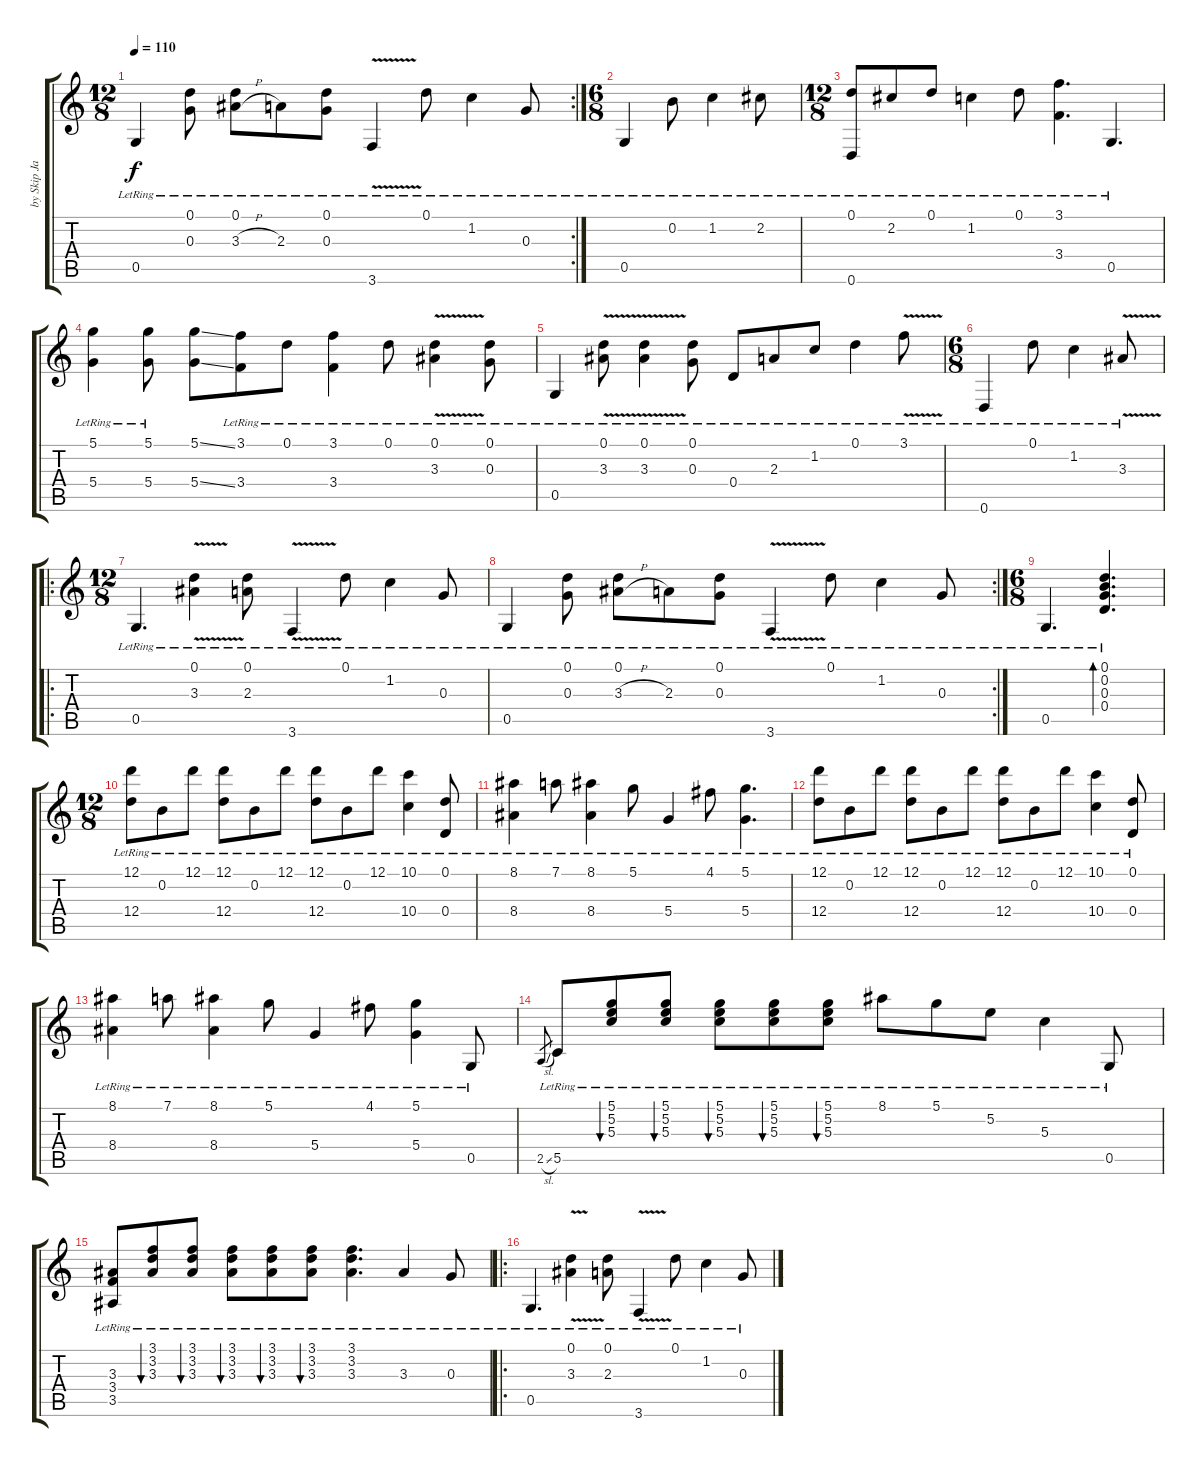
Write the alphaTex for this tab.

\track ("by Skip James" "by Skip Ja") {instrument acousticguitarsteel}
\staff {score tabs}
\tuning (D4 B3 G3 D3 G2 D2) {hide}
\rc 2
\ts (12 8)
\tempo 110
\clef g2
\ks c
0.5{lr}.4{dy f} (0.1{lr} 0.3{lr}).8 (0.1{lr} 3.3{h}).8 2.3{lr}.8 (0.1{lr} 0.3{lr}).8 3.6{v lr}.4 0.1{lr}.8 1.2{lr}.4 0.3{lr}.8 |
\ts (6 8)
0.5{lr}.4 0.2{lr}.8 1.2{lr}.4 2.2{lr}.8 |
\ts (12 8)
(0.1{lr} 0.6{lr}).8 2.2{lr}.8 0.1{lr}.8 1.2{lr}.4 0.1{lr}.8 (3.1{lr} 3.4{lr}).4{d} 0.5{lr}.4{d} |
(5.1{lr} 5.4{lr}).4 (5.1{lr} 5.4{lr}).8 (5.1{ss} 5.4{ss}).8 (3.1{lr} 3.4{lr}).8 0.1{lr}.8 (3.1{lr} 3.4{lr}).4 0.1{lr}.8 (0.1{v lr} 3.3{v lr}).4 (0.1{lr} 0.3{lr}).8 |
0.5{lr}.4 (0.1{v lr} 3.3{v lr}).8 (0.1{v lr} 3.3{v lr}).4 (0.1{lr} 0.3{lr}).8 0.4{lr}.8 2.3{lr}.8 1.2{lr}.8 0.1{lr}.4 3.1{v lr}.8 |
\ts (6 8)
0.6{lr}.4 0.1{lr}.8 1.2{lr}.4 3.3{v lr}.8 |
\ro
\ts (12 8)
0.5{lr}.4{d} (0.1{v lr} 3.3{v lr}).4 (0.1{lr} 2.3{lr}).8 3.6{v lr}.4 0.1{lr}.8 1.2{lr}.4 0.3{lr}.8 |
\rc 2
0.5{lr}.4 (0.1{lr} 0.3{lr}).8 (0.1{lr} 3.3{h}).8 2.3{lr}.8 (0.1{lr} 0.3{lr}).8 3.6{v lr}.4 0.1{lr}.8 1.2{lr}.4 0.3{lr}.8 |
\ts (6 8)
0.5{lr}.4{d} (0.1{lr} 0.2{lr} 0.3{lr} 0.4{lr}).4{d bd 60} |
\ts (12 8)
(12.1{lr} 12.4{lr}).8 0.2{lr}.8 12.1{lr}.8 (12.1{lr} 12.4{lr}).8 0.2{lr}.8 12.1{lr}.8 (12.1{lr} 12.4{lr}).8 0.2{lr}.8 12.1{lr}.8 (10.1{lr} 10.4{lr}).4 (0.1{lr} 0.4{lr}).8 |
(8.1{lr} 8.4{lr}).4 7.1{lr}.8 (8.1{lr} 8.4{lr}).4 5.1{lr}.8 5.4{lr}.4 4.1{lr}.8 (5.1{lr} 5.4{lr}).4{d} |
(12.1{lr} 12.4{lr}).8 0.2{lr}.8 12.1{lr}.8 (12.1{lr} 12.4{lr}).8 0.2{lr}.8 12.1{lr}.8 (12.1{lr} 12.4{lr}).8 0.2{lr}.8 12.1{lr}.8 (10.1{lr} 10.4{lr}).4 (0.1{lr} 0.4{lr}).8 |
(8.1{lr} 8.4{lr}).4 7.1{lr}.8 (8.1{lr} 8.4{lr}).4 5.1{lr}.8 5.4{lr}.4 4.1{lr}.8 (5.1{lr} 5.4{lr}).4 0.5{lr}.8 |
2.5{sl}.8{gr} 5.5{lr}.8 (5.1{lr} 5.2{lr} 5.3{lr}).8{bu 60} (5.1{lr} 5.2{lr} 5.3{lr}).8{bu 60} (5.1{lr} 5.2{lr} 5.3{lr}).8{bu 60} (5.1{lr} 5.2{lr} 5.3{lr}).8{bu 60} (5.1{lr} 5.2{lr} 5.3{lr}).8{bu 60} 8.1{lr}.8 5.1{lr}.8 5.2{lr}.8 5.3{lr}.4 0.5{lr}.8 |
(3.3{lr} 3.4{lr} 3.5{lr}).8 (3.1{lr} 3.2{lr} 3.3{lr}).8{bu 60} (3.1{lr} 3.2{lr} 3.3{lr}).8{bu 60} (3.1{lr} 3.2{lr} 3.3{lr}).8{bu 60} (3.1{lr} 3.2{lr} 3.3{lr}).8{bu 60} (3.1{lr} 3.2{lr} 3.3{lr}).8{bu 60} (3.1{lr} 3.2{lr} 3.3{lr}).4{d} 3.3{lr}.4 0.3{lr}.8 |
\ro
0.5{lr}.4{d} (0.1{v lr} 3.3{v lr}).4 (0.1{lr} 2.3{lr}).8 3.6{v lr}.4 0.1{lr}.8 1.2{lr}.4 0.3{lr}.8
